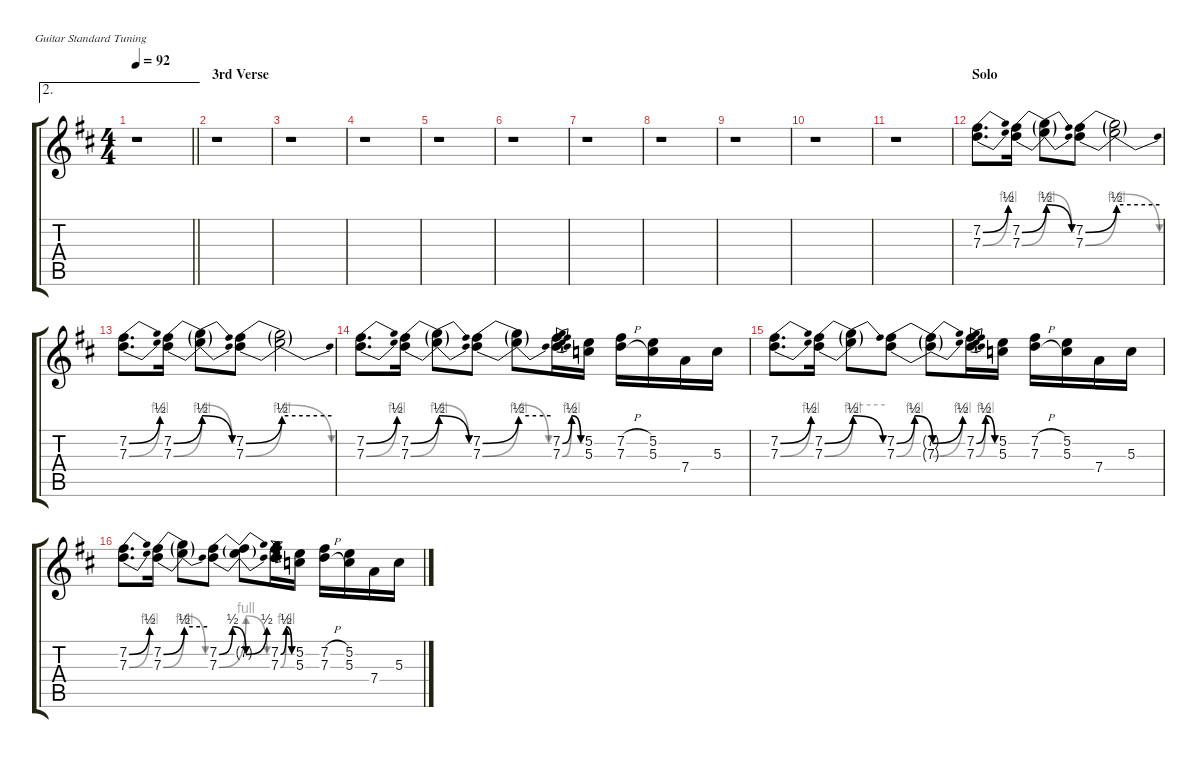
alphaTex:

\defaultSystemsLayout 4
\hideDynamics
\bracketExtendMode groupsimilarinstruments
\singleTrackTrackNamePolicy hidden
\multiTrackTrackNamePolicy hidden
\otherSystemsTrackNameOrientation horizontal
\track ("Solo Gtr" "od.guit.") {instrument overdrivenguitar}
\staff {score tabs}
\tuning (E4 B3 G3 D3 A2 E2)
\ae 2
\ts (4 4)
\tempo 92
\clef g2
\barLineRight lightlight
\ks d
r.1{dy f beam Down} |
\section ("" "3rd Verse")
r.1{beam Down} |
r.1{beam Down} |
r.1{beam Down} |
r.1{beam Down} |
r.1{beam Down} |
r.1{beam Down} |
r.1{beam Down} |
r.1{beam Down} |
r.1{beam Down} |
r.1{beam Down} |
\section ("" "Solo")
(7.2{be (bend 0 0 9.999999599999999 2) acc #} 7.3{be (bend 0 0 9.999999599999999 4) acc forcenatural}).8{d beam Down} (7.2{be (bend 0 0 60 2) acc #} 7.3{be (bend 0 0 60 4) acc forcenatural}).16{beam Down} (7.2{be (release 0 2 60 0) t} 7.3{be (release 0 4 60 0) t}).8{beam Down} (7.2{be (bend 0 0 60 2) acc #} 7.3{be (bend 0 0 60 4) acc forcenatural}).8{beam Down} (7.2{be (hold 0 2 60 2) t} 7.3{be (release 0 4 60 0) t}).2{beam Down} |
(7.2{be (bend 0 0 30 2) acc #} 7.3{be (bend 0 0 30 4) acc forcenatural}).8{d beam Down} (7.2{be (bend 0 0 60 2) acc #} 7.3{be (bend 0 0 60 4) acc forcenatural}).16{beam Down} (7.2{be (release 0 2 60 0) t} 7.3{be (release 0 4 60 0) t}).8{beam Down} (7.2{be (bend 0 0 60 2) acc #} 7.3{be (bend 0 0 60 4) acc forcenatural}).8{beam Down} (7.2{be (hold 0 2 60 2) t} 7.3{be (release 0 4 60 0) t}).2{beam Down} |
(7.2{be (bend 0 0 30 2) acc #} 7.3{be (bend 0 0 30 4) acc forcenatural}).8{d beam Down} (7.2{be (bend 0 0 60 2) acc #} 7.3{be (bend 0 0 60 4) acc forcenatural}).16{beam Down} (7.2{be (release 0 2 60 0) t} 7.3{be (release 0 4 60 0) t}).8{beam Down} (7.2{be (bend 0 0 60 2) acc #} 7.3{be (bend 0 0 60 4) acc forcenatural}).8{beam Down} (7.2{be (hold 0 2 60 2) t} 7.3{be (release 0 4 60 0) t}).8{beam Down} (7.2{be (bendrelease 0 0 15 2 30 2 45 0) acc #} 7.3{be (bendrelease 0 0 15 4 30 4 45 0) acc forcenatural}).16{beam Down} (5.2{acc forcenatural} 5.3{acc forcenatural}).16{beam Down} (7.2{h acc #} 7.3{h acc forcenatural}).16{beam Down} (5.2{acc forcenatural} 5.3{acc forcenatural}).16{beam Down} 7.4{acc forcenatural}.16{beam Down} 5.3{acc forcenatural}.16{beam Down} |
(7.2{be (bend 0 0 30 2) acc #} 7.3{be (bend 0 0 30 4) acc forcenatural}).8{d beam Down} (7.2{be (bend 0 0 60 2) acc #} 7.3{be (bend 0 0 60 4) acc forcenatural}).16{beam Down} (7.2{be (release 0 2 60 0) t} 7.3{be (hold 0 4 60 4) t}).8{beam Down} (7.2{be (bendrelease 0 0 30 2 30 2 60 0) acc #} 7.3{be (bendrelease 0 0 30 4 30 4 60 0) acc forcenatural}).8{beam Down} (7.2{be (bend 0 0 60 2) t acc #} 7.3{be (bend 0 0 60 4) t acc forcenatural}).8{beam Down} (7.2{be (bendrelease 0 0 15 2 30 2 45 0) acc #} 7.3{be (bendrelease 0 0 15 4 30 4 45 0) acc forcenatural}).16{beam Down} (5.2{acc forcenatural} 5.3{acc forcenatural}).16{beam Down} (7.2{h acc #} 7.3{h acc forcenatural}).16{beam Down} (5.2{acc forcenatural} 5.3{acc forcenatural}).16{beam Down} 7.4{acc forcenatural}.16{beam Down} 5.3{acc forcenatural}.16{beam Down} |
(7.2{be (bend 0 0 30 2) acc #} 7.3{be (bend 0 0 30 4) acc forcenatural}).8{d beam Down} (7.2{be (bend 0 0 60 2) acc #} 7.3{be (bend 0 0 60 4) acc forcenatural}).16{beam Down} (7.2{be (hold 0 2 60 2) t} 7.3{be (release 0 4 60 0) t}).8{beam Down} (7.2{be (bendrelease 0 0 30 2 30 2 60 0) acc #} 7.3{be (bend 0 0 60 4) acc forcenatural}).8{beam Down} (7.2{be (bend 0 0 60 2) t acc #} 7.3{be (release 0 4 60 0) t}).8{beam Down} (7.2{be (bendrelease 0 0 15 2 30 2 45 0) acc #} 7.3{be (bendrelease 0 0 15 4 30 4 45 0) acc forcenatural}).16{beam Down} (5.2{acc forcenatural} 5.3{acc forcenatural}).16{beam Down} (7.2{h acc #} 7.3{h acc forcenatural}).16{beam Down} (5.2{acc forcenatural} 5.3{acc forcenatural}).16{beam Down} 7.4{acc forcenatural}.16{beam Down} 5.3{acc forcenatural}.16{beam Down}
